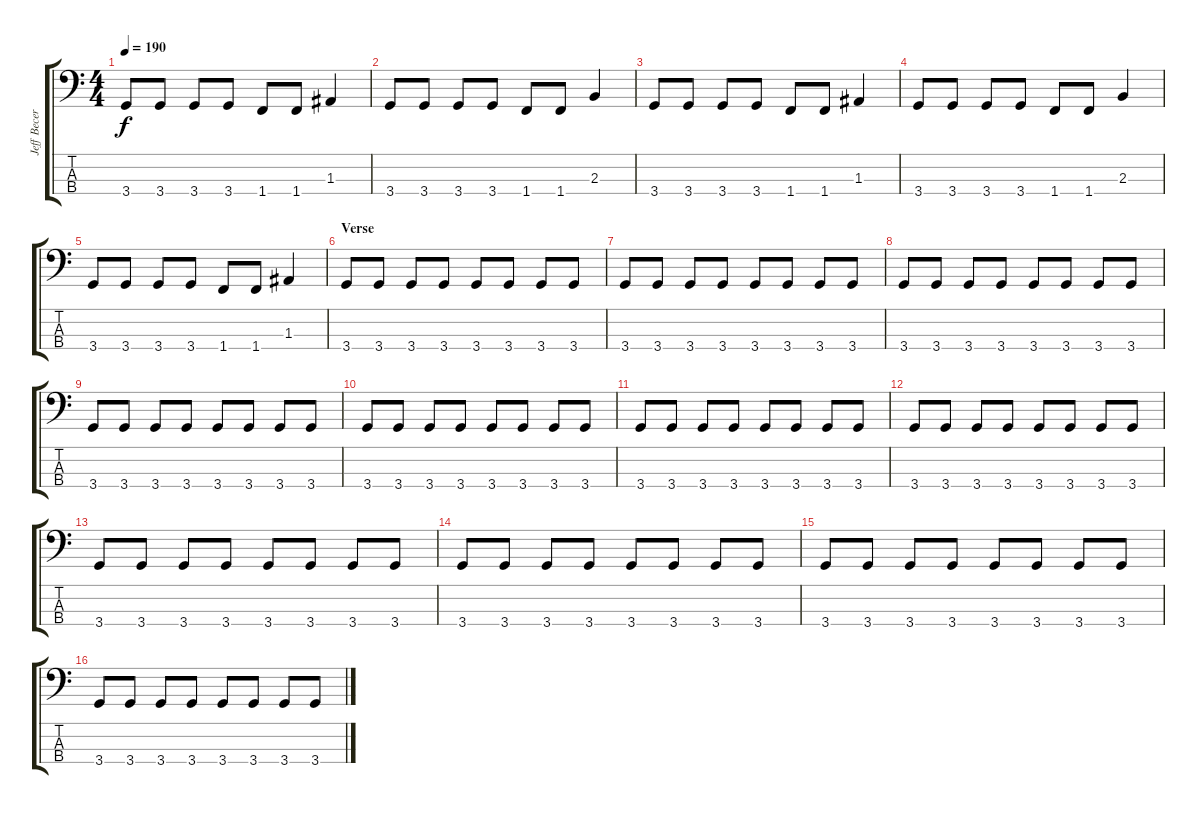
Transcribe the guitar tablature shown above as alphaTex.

\track ("Jeff Becerra" "Jeff Becer") {instrument electricbassfinger}
\staff {score tabs}
\tuning (G2 D2 A1 E1) {hide}
\ts (4 4)
\tempo 190
\clef f4
\ks c
3.4.8{dy f} 3.4.8 3.4.8 3.4.8 1.4.8 1.4.8 1.3.4 |
3.4.8 3.4.8 3.4.8 3.4.8 1.4.8 1.4.8 2.3.4 |
3.4.8 3.4.8 3.4.8 3.4.8 1.4.8 1.4.8 1.3.4 |
3.4.8 3.4.8 3.4.8 3.4.8 1.4.8 1.4.8 2.3.4 |
3.4.8 3.4.8 3.4.8 3.4.8 1.4.8 1.4.8 1.3.4 |
\section ("" "Verse")
3.4.8 3.4.8 3.4.8 3.4.8 3.4.8 3.4.8 3.4.8 3.4.8 |
3.4.8 3.4.8 3.4.8 3.4.8 3.4.8 3.4.8 3.4.8 3.4.8 |
3.4.8 3.4.8 3.4.8 3.4.8 3.4.8 3.4.8 3.4.8 3.4.8 |
3.4.8 3.4.8 3.4.8 3.4.8 3.4.8 3.4.8 3.4.8 3.4.8 |
3.4.8 3.4.8 3.4.8 3.4.8 3.4.8 3.4.8 3.4.8 3.4.8 |
3.4.8 3.4.8 3.4.8 3.4.8 3.4.8 3.4.8 3.4.8 3.4.8 |
3.4.8 3.4.8 3.4.8 3.4.8 3.4.8 3.4.8 3.4.8 3.4.8 |
3.4.8 3.4.8 3.4.8 3.4.8 3.4.8 3.4.8 3.4.8 3.4.8 |
3.4.8 3.4.8 3.4.8 3.4.8 3.4.8 3.4.8 3.4.8 3.4.8 |
3.4.8 3.4.8 3.4.8 3.4.8 3.4.8 3.4.8 3.4.8 3.4.8 |
3.4.8 3.4.8 3.4.8 3.4.8 3.4.8 3.4.8 3.4.8 3.4.8
